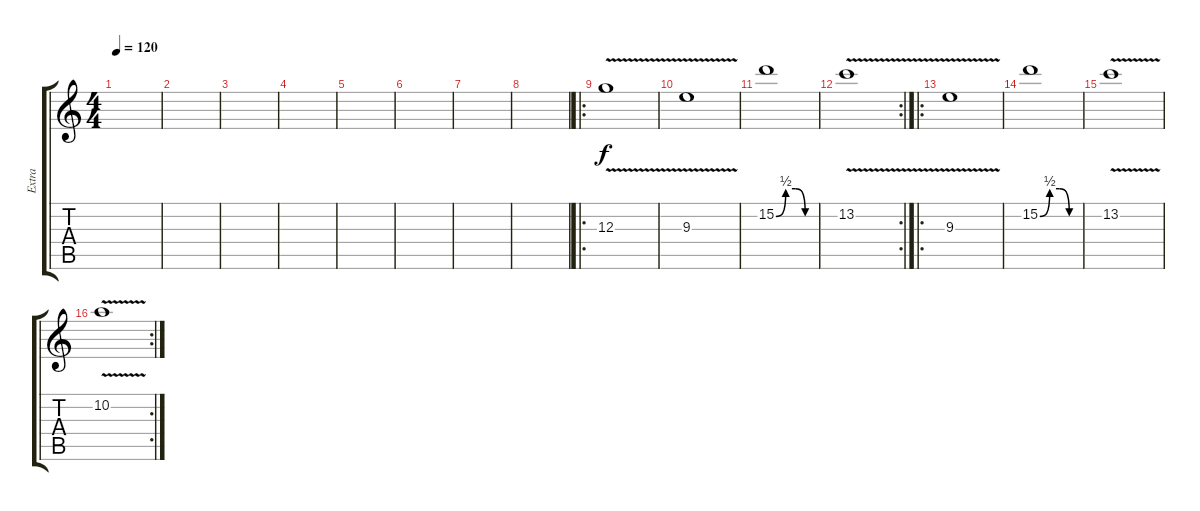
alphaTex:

\track ("Extra" "Extra") {instrument overdrivenguitar}
\staff {score tabs}
\tuning (E4 B3 G3 D3 A2 E2) {hide}
\ts (4 4)
\tempo 120
\clef g2
\ks c
|
|
|
|
|
|
|
|
\ro
12.3{v}.1 |
9.3{v}.1 |
15.2{be (custom 0 0 15 2 30 2 45 0 60 0)}.1 |
\rc 2
13.2{v}.1 |
\ro
9.3{v}.1 |
15.2{be (custom 0 0 15 2 30 2 45 0 60 0)}.1 |
13.2{v}.1 |
\rc 2
10.2{v}.1
